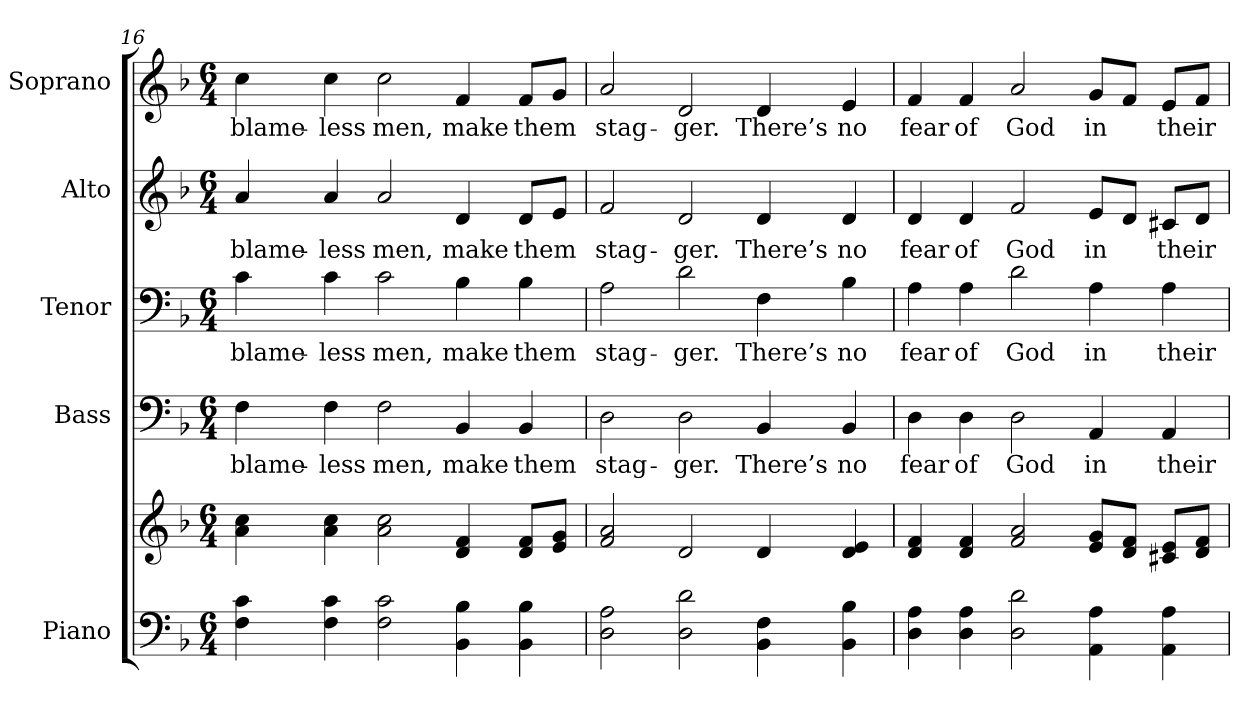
**kern	**kern	**kern	**text	**kern	**text	**kern	**text	**kern	**text
*part5	*part5	*part4	*part4	*part3	*part3	*part2	*part2	*part1	*part1
*staff6	*staff5	*staff4	*staff4	*staff3	*staff3	*staff2	*staff2	*staff1	*staff1
*I"Piano	*	*I"Bass	*	*I"Tenor	*	*I"Alto	*	*I"Soprano	*
*I'Pno.	*	*I'B.	*	*I'T.	*	*I'A.	*	*I'S.	*
*clefF4	*clefG2	*clefF4	*	*clefF4	*	*clefG2	*	*clefG2	*
*k[b-]	*k[b-]	*k[b-]	*	*k[b-]	*	*k[b-]	*	*k[b-]	*
*F:	*F:	*F:	*	*F:	*	*F:	*	*F:	*
*M6/4	*M6/4	*M6/4	*	*M6/4	*	*M6/4	*	*M6/4	*
=16	=16	=16	=16	=16	=16	=16	=16	=16	=16
!	!	!	!LO:LY:b:color=#000000	!	!	!	!	!	!
!	!	!	!	!	!LO:LY:b:color=#000000	!	!	!	!
!	!	!	!	!	!	!	!LO:LY:b:color=#000000	!	!
!	!	!	!	!	!	!	!	!	!LO:LY:b:color=#000000
4Fi\ 4ci	4ai\ 4cci	4Fi\	blame-	4ci\	blame-	4ai/	blame-	4cci\	blame-
!	!	!	!LO:LY:b:color=#000000	!	!	!	!	!	!
!	!	!	!	!	!LO:LY:b:color=#000000	!	!	!	!
!	!	!	!	!	!	!	!LO:LY:b:color=#000000	!	!
!	!	!	!	!	!	!	!	!	!LO:LY:b:color=#000000
4Fi\ 4ci	4ai\ 4cci	4Fi\	-less	4ci\	-less	4ai/	-less	4cci\	-less
!	!	!	!LO:LY:b:color=#000000	!	!	!	!	!	!
!	!	!	!	!	!LO:LY:b:color=#000000	!	!	!	!
!	!	!	!	!	!	!	!LO:LY:b:color=#000000	!	!
!	!	!	!	!	!	!	!	!	!LO:LY:b:color=#000000
2Fi\ 2ci	2ai\ 2cci	2Fi\	men,	2ci\	men,	2ai/	men,	2cci\	men,
!	!	!	!LO:LY:b:color=#000000	!	!	!	!	!	!
!	!	!	!	!	!LO:LY:b:color=#000000	!	!	!	!
!	!	!	!	!	!	!	!LO:LY:b:color=#000000	!	!
!	!	!	!	!	!	!	!	!	!LO:LY:b:color=#000000
4BB-i\ 4B-i	4di/ 4fi	4BB-i/	make	4B-i\	make	4di/	make	4fi/	make
!	!	!	!LO:LY:b:color=#000000	!	!	!	!	!	!
!	!	!	!	!	!LO:LY:b:color=#000000	!	!	!	!
!	!	!	!	!	!	!	!LO:LY:b:color=#000000	!	!
!	!	!	!	!	!	!	!	!	!LO:LY:b:color=#000000
4BB-i\ 4B-i	8di/ 8fiL	4BB-i/	them	4B-i\	them	8di/L	them	8fi/L	them
.	8ei/ 8giJ	.	.	.	.	8ei/J	.	8gi/J	.
=17	=17	=17	=17	=17	=17	=17	=17	=17	=17
!	!	!	!LO:LY:b:color=#000000	!	!	!	!	!	!
!	!	!	!	!	!LO:LY:b:color=#000000	!	!	!	!
!	!	!	!	!	!	!	!LO:LY:b:color=#000000	!	!
!	!	!	!	!	!	!	!	!	!LO:LY:b:color=#000000
2Di\ 2Ai	2fi/ 2ai	2Di\	stag-	2Ai\	stag-	2fi/	stag-	2ai/	stag-
!	!	!	!LO:LY:b:color=#000000	!	!	!	!	!	!
!	!	!	!	!	!LO:LY:b:color=#000000	!	!	!	!
!	!	!	!	!	!	!	!LO:LY:b:color=#000000	!	!
!	!	!	!	!	!	!	!	!	!LO:LY:b:color=#000000
2Di\ 2di	2di/	2Di\	-ger.	2di\	-ger.	2di/	-ger.	2di/	-ger.
!	!	!	!LO:LY:b:color=#000000	!	!	!	!	!	!
!	!	!	!	!	!LO:LY:b:color=#000000	!	!	!	!
!	!	!	!	!	!	!	!LO:LY:b:color=#000000	!	!
!	!	!	!	!	!	!	!	!	!LO:LY:b:color=#000000
4BB-i\ 4Fi	4di/	4BB-i/	There’s	4Fi\	There’s	4di/	There’s	4di/	There’s
!	!	!	!LO:LY:b:color=#000000	!	!	!	!	!	!
!	!	!	!	!	!LO:LY:b:color=#000000	!	!	!	!
!	!	!	!	!	!	!	!LO:LY:b:color=#000000	!	!
!	!	!	!	!	!	!	!	!	!LO:LY:b:color=#000000
4BB-i\ 4B-i	4di/ 4ei	4BB-i/	no	4B-i\	no	4di/	no	4ei/	no
!!LO:PB:g=z
=18	=18	=18	=18	=18	=18	=18	=18	=18	=18
!	!	!	!LO:LY:b:color=#000000	!	!	!	!	!	!
!	!	!	!	!	!LO:LY:b:color=#000000	!	!	!	!
!	!	!	!	!	!	!	!LO:LY:b:color=#000000	!	!
!	!	!	!	!	!	!	!	!	!LO:LY:b:color=#000000
4Di\ 4Ai	4di/ 4fi	4Di\	fear	4Ai\	fear	4di/	fear	4fi/	fear
!	!	!	!LO:LY:b:color=#000000	!	!	!	!	!	!
!	!	!	!	!	!LO:LY:b:color=#000000	!	!	!	!
!	!	!	!	!	!	!	!LO:LY:b:color=#000000	!	!
!	!	!	!	!	!	!	!	!	!LO:LY:b:color=#000000
4Di\ 4Ai	4di/ 4fi	4Di\	of	4Ai\	of	4di/	of	4fi/	of
!	!	!	!LO:LY:b:color=#000000	!	!	!	!	!	!
!	!	!	!	!	!LO:LY:b:color=#000000	!	!	!	!
!	!	!	!	!	!	!	!LO:LY:b:color=#000000	!	!
!	!	!	!	!	!	!	!	!	!LO:LY:b:color=#000000
2Di\ 2di	2fi/ 2ai	2Di\	God	2di\	God	2fi/	God	2ai/	God
!	!	!	!LO:LY:b:color=#000000	!	!	!	!	!	!
!	!	!	!	!	!LO:LY:b:color=#000000	!	!	!	!
!	!	!	!	!	!	!	!LO:LY:b:color=#000000	!	!
!	!	!	!	!	!	!	!	!	!LO:LY:b:color=#000000
4AAi\ 4Ai	8ei/ 8giL	4AAi/	in	4Ai\	in	8ei/L	in	8gi/L	in
.	8di/ 8fiJ	.	.	.	.	8di/J	.	8fi/J	.
!	!	!	!LO:LY:b:color=#000000	!	!	!	!	!	!
!	!	!	!	!	!LO:LY:b:color=#000000	!	!	!	!
!	!	!	!	!	!	!	!LO:LY:b:color=#000000	!	!
!	!	!	!	!	!	!	!	!	!LO:LY:b:color=#000000
4AAi\ 4Ai	8c#Xi/ 8eiL	4AAi/	their	4Ai\	their	8c#Xi/L	their	8ei/L	their
.	8di/ 8fiJ	.	.	.	.	8di/J	.	8fi/J	.
=	=	=	=	=	=	=	=	=	=
*-	*-	*-	*-	*-	*-	*-	*-	*-	*-
